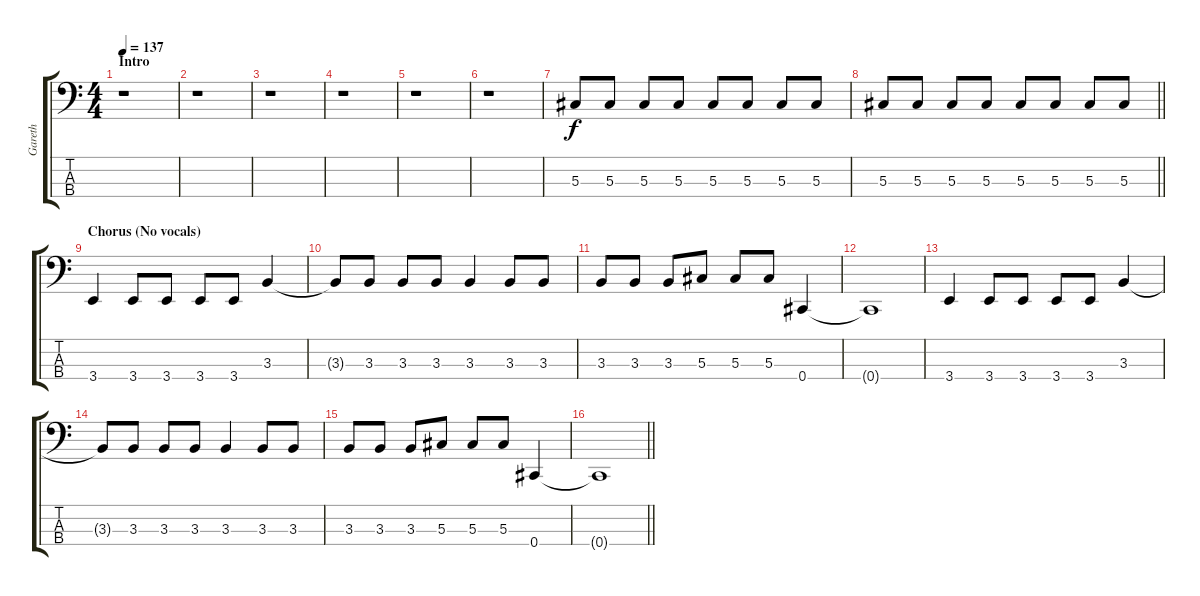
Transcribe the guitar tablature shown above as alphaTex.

\track ("Gareth" "Gareth") {instrument electricbassfinger}
\staff {score tabs}
\tuning (Gb2 Db2 Ab1 Db1) {hide}
\ts (4 4)
\section ("" "Intro")
\tempo 137
\clef f4
\ks c
r.1{dy f instrument electricbassfinger} |
r.1 |
r.1 |
r.1 |
r.1 |
r.1{volume 4} |
5.3.8{volume 15} 5.3.8 5.3.8 5.3.8 5.3.8 5.3.8 5.3.8 5.3.8 |
\barLineRight lightlight
5.3.8 5.3.8 5.3.8 5.3.8 5.3.8 5.3.8 5.3.8 5.3.8 |
\section ("" "Chorus (No vocals)")
3.4.4 3.4.8 3.4.8 3.4.8 3.4.8 3.3.4 |
3.3{t}.8 3.3.8 3.3.8 3.3.8 3.3.4 3.3.8 3.3.8 |
3.3.8 3.3.8 3.3.8 5.3.8 5.3.8 5.3.8 0.4.4 |
0.4{t}.1 |
3.4.4 3.4.8 3.4.8 3.4.8 3.4.8 3.3.4 |
3.3{t}.8 3.3.8 3.3.8 3.3.8 3.3.4 3.3.8 3.3.8 |
3.3.8 3.3.8 3.3.8 5.3.8 5.3.8 5.3.8 0.4.4 |
\barLineRight lightlight
0.4{t}.1
